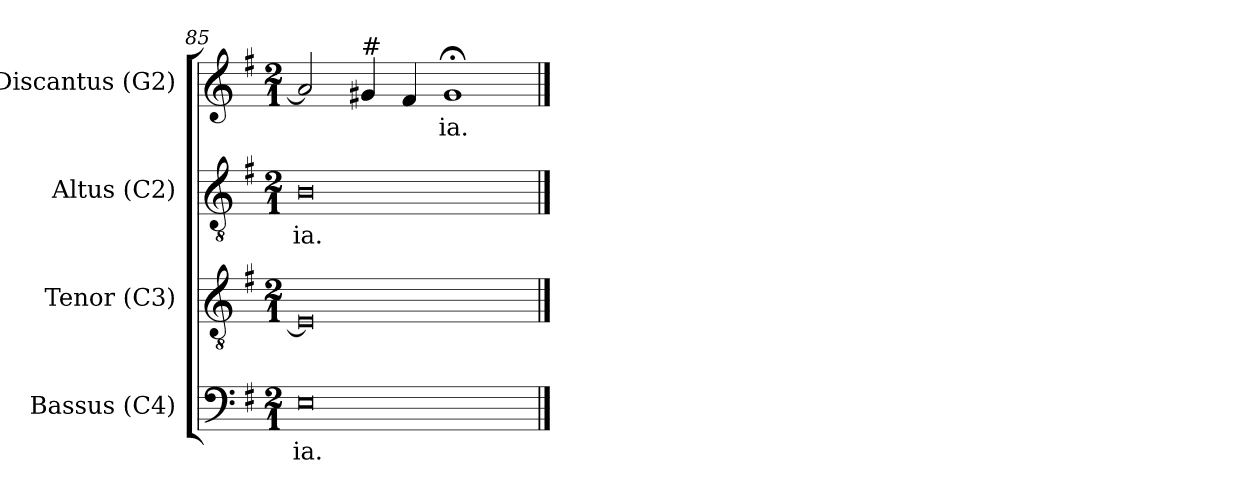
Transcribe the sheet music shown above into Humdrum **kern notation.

**kern	**text	**kern	**text	**kern	**text	**kern	**text
*part4	*part4	*part3	*part3	*part2	*part2	*part1	*part1
*staff4	*staff4	*staff3	*staff3	*staff2	*staff2	*staff1	*staff1
*I"Bassus (C4)	*	*I"Tenor (C3)	*	*I"Altus (C2)	*	*I"Discantus (G2)	*
*I'B.	*	*I'T.	*	*I'A.	*	*I'D.	*
*clefF4	*	*clefGv2	*	*clefGv2	*	*clefG2	*
*k[f#]	*	*k[f#]	*	*k[f#]	*	*k[f#]	*
*G:	*	*G:	*	*G:	*	*G:	*
*M2/1	*	*M2/1	*	*M2/1	*	*M2/1	*
=85	=85	=85	=85	=85	=85	=85	=85
!	!LO:LY:b:cj	!	!LO:LY:b:cj	!	!LO:LY:b:cj	!	!LO:LY:b:cj
0E	-ia.	0E]	.	0B	-ia.	2a/]	--
!	!	!	!	!	!	!LO:TX:a:t=#	!
!	!	!	!	!	!	!	!LO:LY:b:cj
.	.	.	.	.	.	4g#X/	--
!	!	!	!	!	!	!	!LO:LY:b:cj
.	.	.	.	.	.	4f#/	--
!	!	!	!	!	!	!	!LO:LY:b:cj
.	.	.	.	.	.	1g#;<	-ia.
==	==	==	==	==	==	==	==
*-	*-	*-	*-	*-	*-	*-	*-
